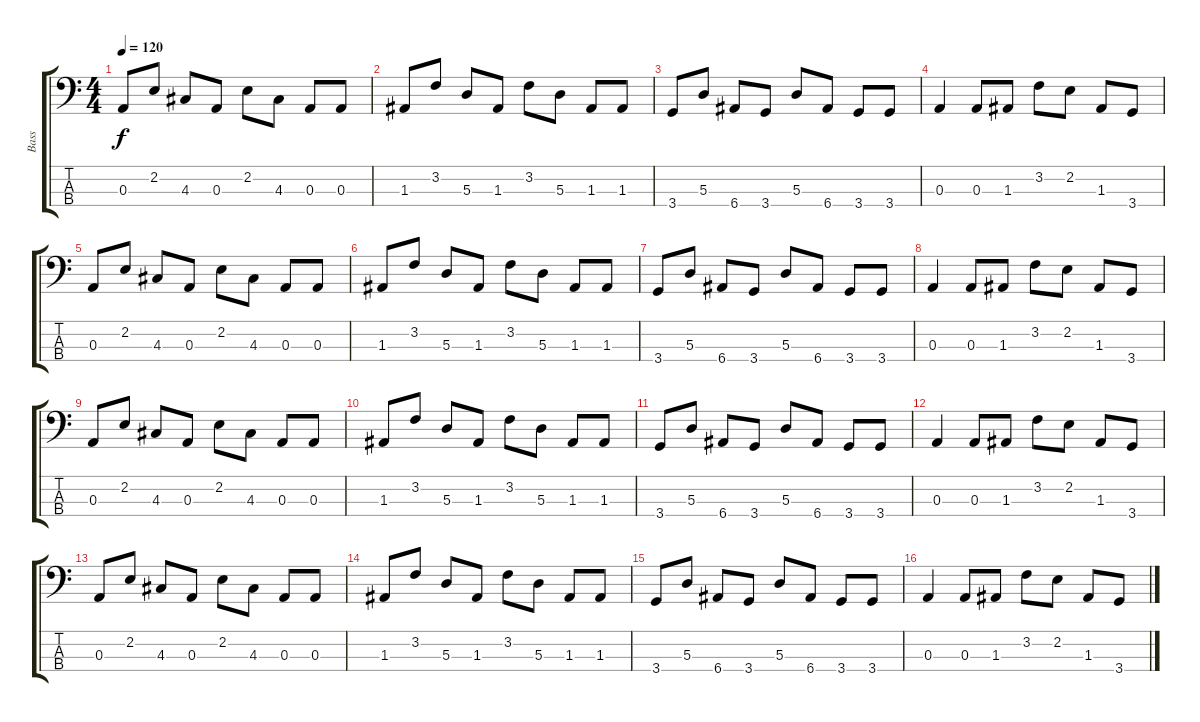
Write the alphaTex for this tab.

\track ("Bass" "Bass") {instrument electricbassfinger}
\staff {score tabs}
\tuning (G2 D2 A1 E1) {hide}
\ts (4 4)
\tempo 120
\clef f4
\ks c
0.3.8{dy f instrument electricbassfinger} 2.2.8 4.3.8 0.3.8 2.2.8 4.3.8 0.3.8 0.3.8 |
1.3.8 3.2.8 5.3.8 1.3.8 3.2.8 5.3.8 1.3.8 1.3.8 |
3.4.8 5.3.8 6.4.8 3.4.8 5.3.8 6.4.8 3.4.8 3.4.8 |
0.3.4 0.3.8 1.3.8 3.2.8 2.2.8 1.3.8 3.4.8 |
0.3.8 2.2.8 4.3.8 0.3.8 2.2.8 4.3.8 0.3.8 0.3.8 |
1.3.8 3.2.8 5.3.8 1.3.8 3.2.8 5.3.8 1.3.8 1.3.8 |
3.4.8 5.3.8 6.4.8 3.4.8 5.3.8 6.4.8 3.4.8 3.4.8 |
0.3.4 0.3.8 1.3.8 3.2.8 2.2.8 1.3.8 3.4.8 |
0.3.8 2.2.8 4.3.8 0.3.8 2.2.8 4.3.8 0.3.8 0.3.8 |
1.3.8 3.2.8 5.3.8 1.3.8 3.2.8 5.3.8 1.3.8 1.3.8 |
3.4.8 5.3.8 6.4.8 3.4.8 5.3.8 6.4.8 3.4.8 3.4.8 |
0.3.4 0.3.8 1.3.8 3.2.8 2.2.8 1.3.8 3.4.8 |
0.3.8 2.2.8 4.3.8 0.3.8 2.2.8 4.3.8 0.3.8 0.3.8 |
1.3.8 3.2.8 5.3.8 1.3.8 3.2.8 5.3.8 1.3.8 1.3.8 |
3.4.8 5.3.8 6.4.8 3.4.8 5.3.8 6.4.8 3.4.8 3.4.8 |
0.3.4 0.3.8 1.3.8 3.2.8 2.2.8 1.3.8 3.4.8
